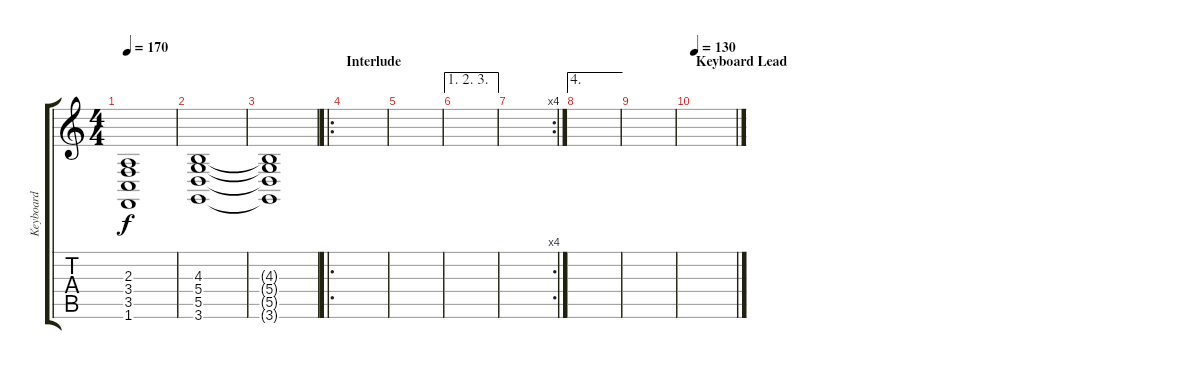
\track ("Keyboard" "Keyboard") {instrument choiraahs}
\staff {score tabs}
\tuning (E4 B3 G3 D3 A2 E2) {hide}
\ts (4 4)
\tempo 170
\clef g2
\ks c
(2.3 3.4 3.5 1.6).1{dy f} |
(4.3 5.4 5.5 3.6).1 |
(4.3{t} 5.4{t} 5.5{t} 3.6{t}).1 |
\ro
\section ("" "Interlude")
|
|
\ae (1 2 3)
|
\rc 4
|
\ae 4
|
|
\section ("" "Keyboard Lead")
\tempo 130
